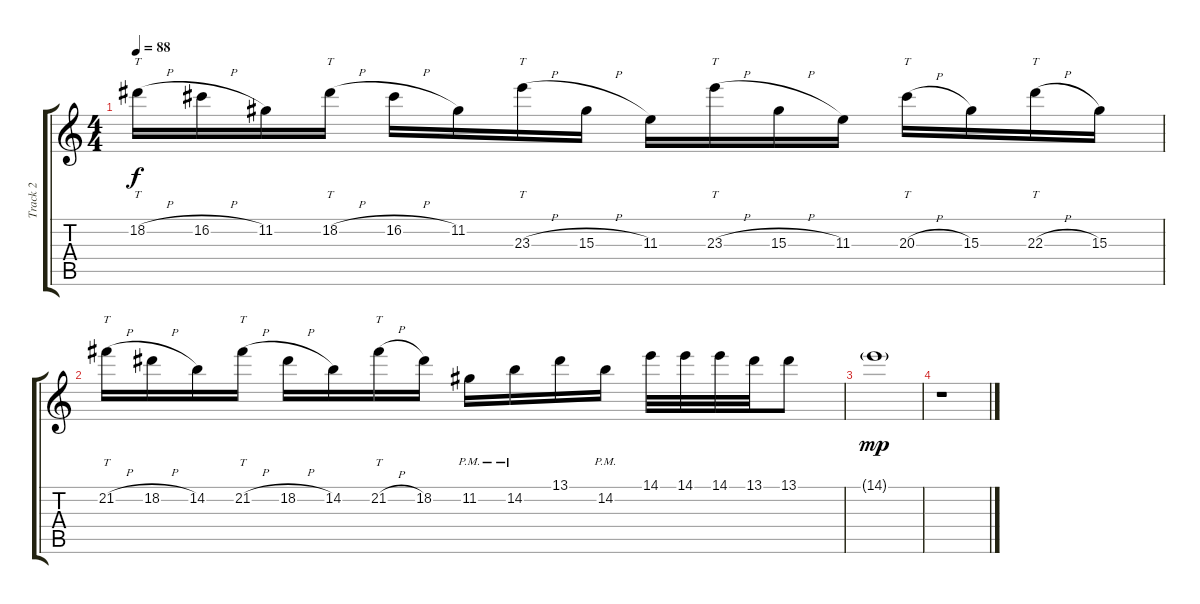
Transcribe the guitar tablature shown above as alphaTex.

\track ("Track 2" "Track 2") {instrument distortionguitar}
\staff {score tabs}
\tuning (D4 A3 F3 C3 G2 C2) {hide}
\ts (4 4)
\tempo 88
\clef g2
\ks c
18.2{h}.16{tt dy f} 16.2{h}.16 11.2.16 18.2{h}.16{tt} 16.2{h}.16 11.2.16 23.3{h}.16{tt} 15.3{h}.16 11.3.16 23.3{h}.16{tt} 15.3{h}.16 11.3.16 20.3{h}.16{tt} 15.3.16 22.3{h}.16{tt} 15.3.16 |
21.2{h}.16{tt} 18.2{h}.16 14.2.16 21.2{h}.16{tt} 18.2{h}.16 14.2.16 21.2{h}.16{tt} 18.2.16 11.2{pm}.16 14.2{pm}.16 13.1.16 14.2{pm}.16 14.1.32 14.1.32 14.1.32 13.1.32 13.1.8 |
14.1{g}.1{dy mp} |
r.1
